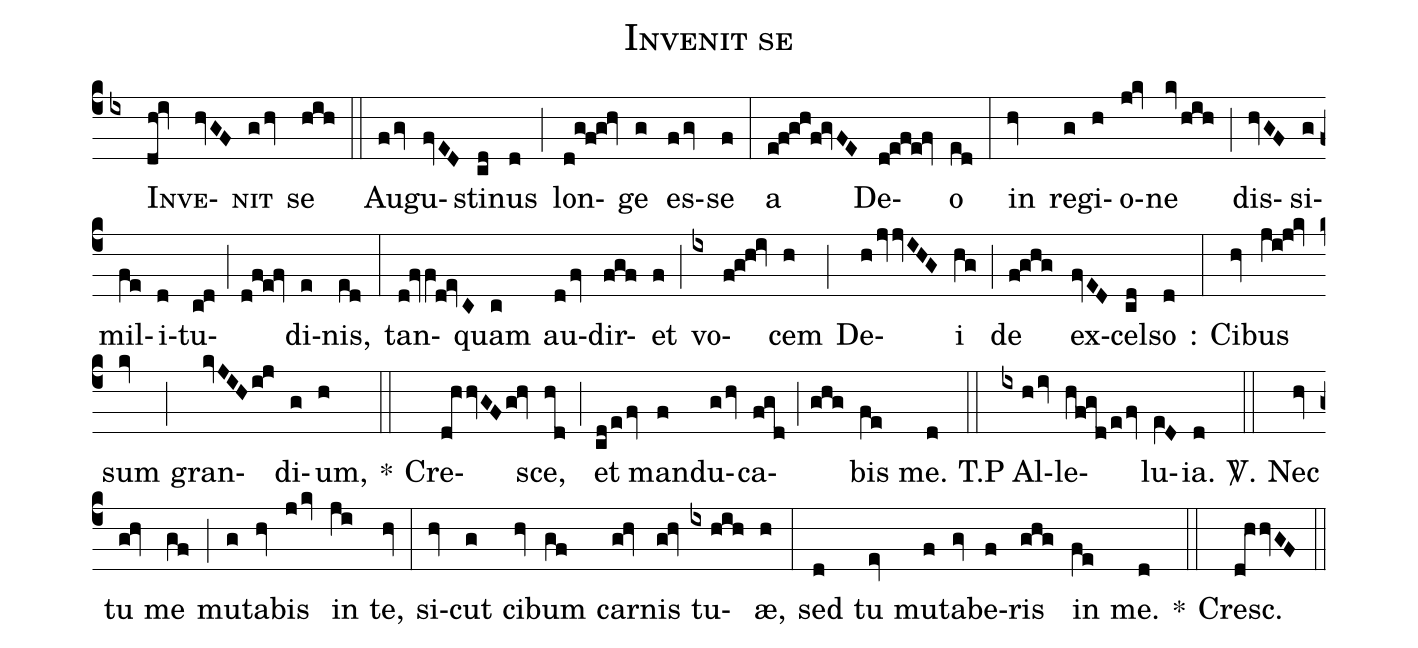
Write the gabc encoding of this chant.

name:Invenit se;
office-part:Responsorium;
mode:1;
%%
(c4)
(ix)<sc>In(dh!iv)ve(hvGF)nit</sc>(ghv) se(hih) (::) Au(fgv)gu(fvED)sti(cd)nus(d) (;) lon(d!g!f!g!hv)ge(g) es(fgv)se(f) (:) a(e!f!g!h!f!gvFE) De(d!e!f!e!fv)o(ed) (:) in(hv) re(g)gi(h)o(j!kv)ne(kvh!i!h) (;) dis(hvGF)si(g)mil(fe)i(d)tu(c!d;d!f!e!fv)di(e)nis,(ed) (:)tan(d!fvfV!d!evC)quam(c) au(dfv)dir(f!g!f)et(f) (;) vo(ix f!g!h!iv)cem(h) (;) De(hjvjvIHG)i(hV!g) (;) de(f!g!h!g) ex(fvED)cel(cd)so(d) :(:) Ci(hv)bus(jV!i!j!kv) sum(kv) (;)  gran(kvJIHi!j)di(g)um,(h) *(::) Cre(d@h/hvGFg!hv)sce,(h@d) (;) et(cd/efv) man(f)du(ghv)ca(f!g@d;ghg)bis(fe) me.(d) (::)T.P Al(ix/hiv)le(hV@f!g@d/efv)lu(eV!D)ia.(d) <sp>V/</sp>.(::) Nec(hv) tu(g!hv) me(gf) (;) mu(g)ta(hv)bis(jkv) in(ji) te,(hv) (:) si(hv)cut(g) ci(hv)bum(gf) car(g!hv)nis(g!hv) tu(ix/hih)æ,(h) (:) sed(d) tu(ev) mu(f)ta(gv)be(f)ris(ghg) in(fe) me.(d) *(::) Cresc.(d@h/hvGF) (::)
